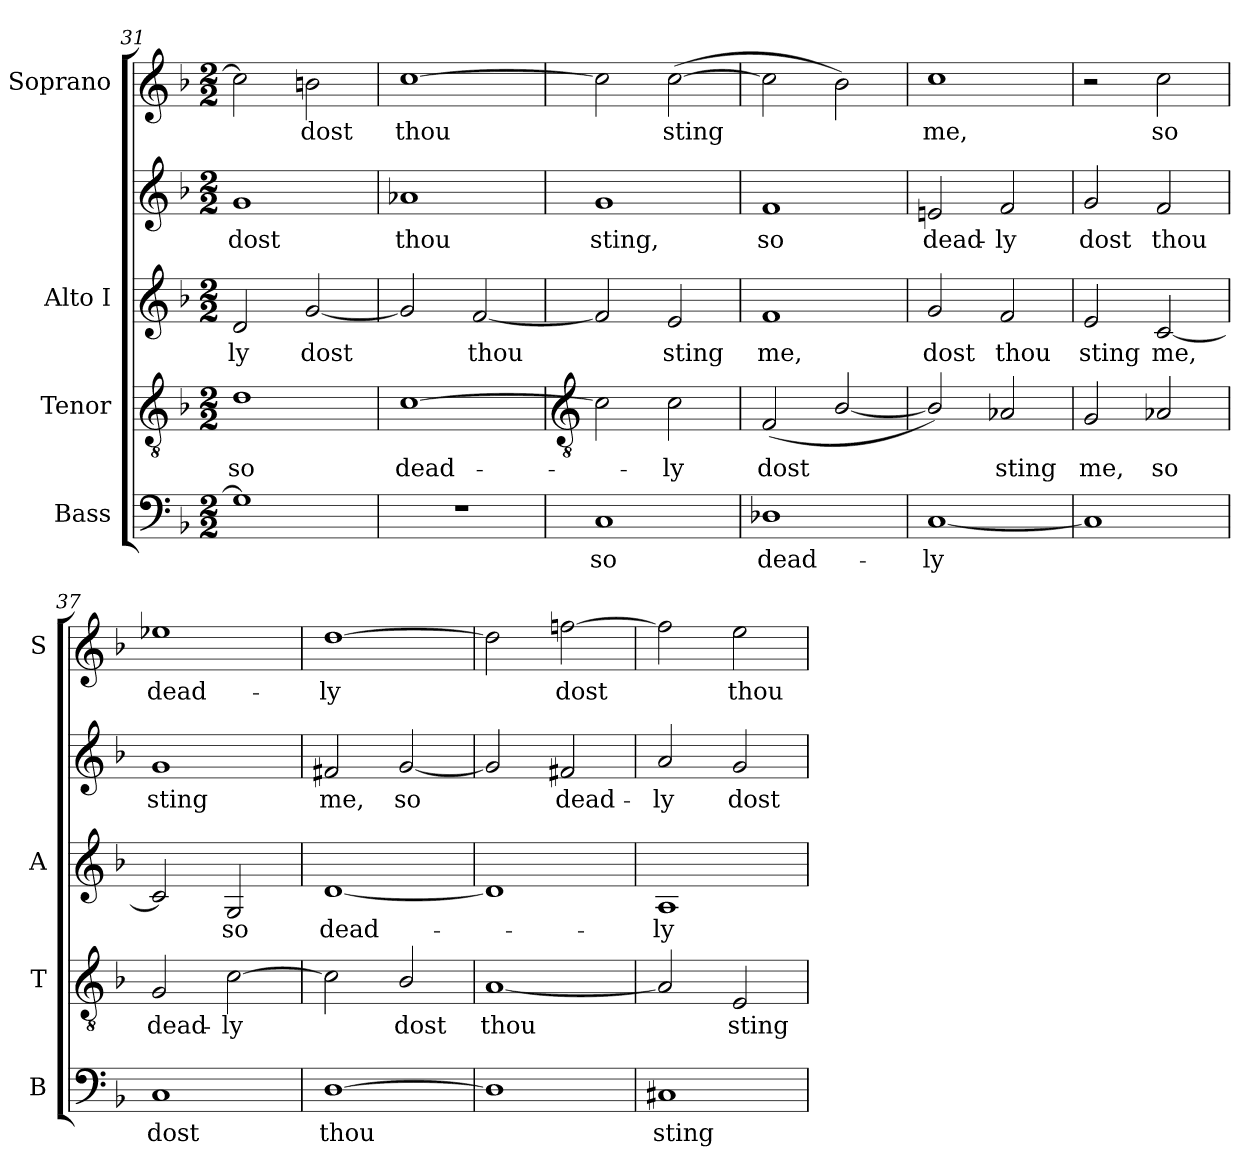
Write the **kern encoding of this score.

**kern	**text	**kern	**text	**kern	**text	**kern	**text	**kern	**text
*part4	*part4	*part3	*part3	*part2	*part2	*part2	*part2	*part1	*part1
*staff5	*staff5	*staff4	*staff4	*staff3	*staff3	*staff2	*staff2	*staff1	*staff1
*I"Bass	*	*I"Tenor	*	*I"Alto I	*	*	*	*I"Soprano	*
*I'B	*	*I'T	*	*I'A	*	*	*	*I'S	*
*clefF4	*	*clefGv2	*	*clefG2	*	*clefG2	*	*clefG2	*
*k[b-]	*	*k[b-]	*	*k[b-]	*	*k[b-]	*	*k[b-]	*
*F:	*	*F:	*	*F:	*	*F:	*	*F:	*
*M2/2	*	*M2/2	*	*M2/2	*	*M2/2	*	*M2/2	*
=31	=31	=31	=31	=31	=31	=31	=31	=31	=31
!	!	!	!LO:LY:b	!	!LO:LY:b	!	!LO:LY:b	!	!
1G]	.	1d	so	2d	ly	1g	-dost	2cc]	.
!	!	!	!	!	!LO:LY:b	!	!	!	!LO:LY:b
.	.	.	.	[2g	dost	.	.	2bn	dost
=32	=32	=32	=32	=32	=32	=32	=32	=32	=32
!	!	!	!LO:LY:b	!	!	!	!LO:LY:b	!	!LO:LY:b
1r	.	[1c	dead-	2g]	.	1a-X	thou	[1cc	thou
!	!	!	!	!	!LO:LY:b	!	!	!	!
.	.	.	.	[2f	thou	.	.	.	.
!!LO:LB:g=z
=33	=33	=33	=33	=33	=33	=33	=33	=33	=33
*	*	*clefGv2	*	*	*	*	*	*	*
!	!LO:LY:b	!	!	!	!	!	!LO:LY:b	!	!
1C	so	2c]	.	2f]	.	1g	sting,	2cc]	.
!	!	!	!LO:LY:b	!	!LO:LY:b	!	!	!	!LO:LY:b
.	.	2c	ly	2e	sting	.	.	(>[2cc	sting
=34	=34	=34	=34	=34	=34	=34	=34	=34	=34
!	!LO:LY:b	!	!LO:LY:b	!	!LO:LY:b	!	!LO:LY:b	!	!
1D-X	dead-	(<2F	dost	1f	me,	1f	so	2cc]	.
.	.	[2B-/	.	.	.	.	.	2b-)	.
=35	=35	=35	=35	=35	=35	=35	=35	=35	=35
!	!LO:LY:b	!	!	!	!LO:LY:b	!	!LO:LY:b	!	!LO:LY:b
[1C	-ly	2B-/])	.	2g	dost	2en	dead-	1cc	me,
!	!	!	!LO:LY:b	!	!LO:LY:b	!	!LO:LY:b	!	!
.	.	2A-X	sting	2f	thou	2f	-ly	.	.
=36	=36	=36	=36	=36	=36	=36	=36	=36	=36
!	!	!	!LO:LY:b	!	!LO:LY:b	!	!LO:LY:b	!	!
1C]	.	2G	me,	2e	sting	2g	dost	2r	.
!	!	!	!LO:LY:b	!	!LO:LY:b	!	!LO:LY:b	!	!LO:LY:b
.	.	2A-X	so	[2c	me,	2f	thou	2cc	so
=37	=37	=37	=37	=37	=37	=37	=37	=37	=37
!	!LO:LY:b	!	!LO:LY:b	!	!	!	!LO:LY:b	!	!LO:LY:b
1C	dost	2G	dead-	2c]	.	1g	sting	1ee-X	dead-
!	!	!	!LO:LY:b	!	!LO:LY:b	!	!	!	!
.	.	[2c	-ly	2G	so	.	.	.	.
=38	=38	=38	=38	=38	=38	=38	=38	=38	=38
!	!LO:LY:b	!	!	!	!LO:LY:b	!	!LO:LY:b	!	!LO:LY:b
[1D	thou	2c]	.	[1d	dead-	2f#X	me,	[1dd	-ly
!	!	!	!LO:LY:b	!	!	!	!LO:LY:b	!	!
.	.	2B-/	dost	.	.	[2g	so	.	.
=39	=39	=39	=39	=39	=39	=39	=39	=39	=39
!	!	!	!LO:LY:b	!	!	!	!	!	!
1D]	.	[1A	thou	1d]	.	2g]	.	2dd]	.
!	!	!	!	!	!	!	!LO:LY:b	!	!LO:LY:b
.	.	.	.	.	.	2f#X	dead-	[2ffn	dost
=40	=40	=40	=40	=40	=40	=40	=40	=40	=40
!	!LO:LY:b	!	!	!	!LO:LY:b	!	!LO:LY:b	!	!
1C#X	sting	2A]	.	1A	ly	2a	-ly	2ff]	.
!	!	!	!LO:LY:b	!	!	!	!LO:LY:b	!	!LO:LY:b
.	.	2E	sting	.	.	2g	dost	2ee	thou
=	=	=	=	=	=	=	=	=	=
*-	*-	*-	*-	*-	*-	*-	*-	*-	*-
